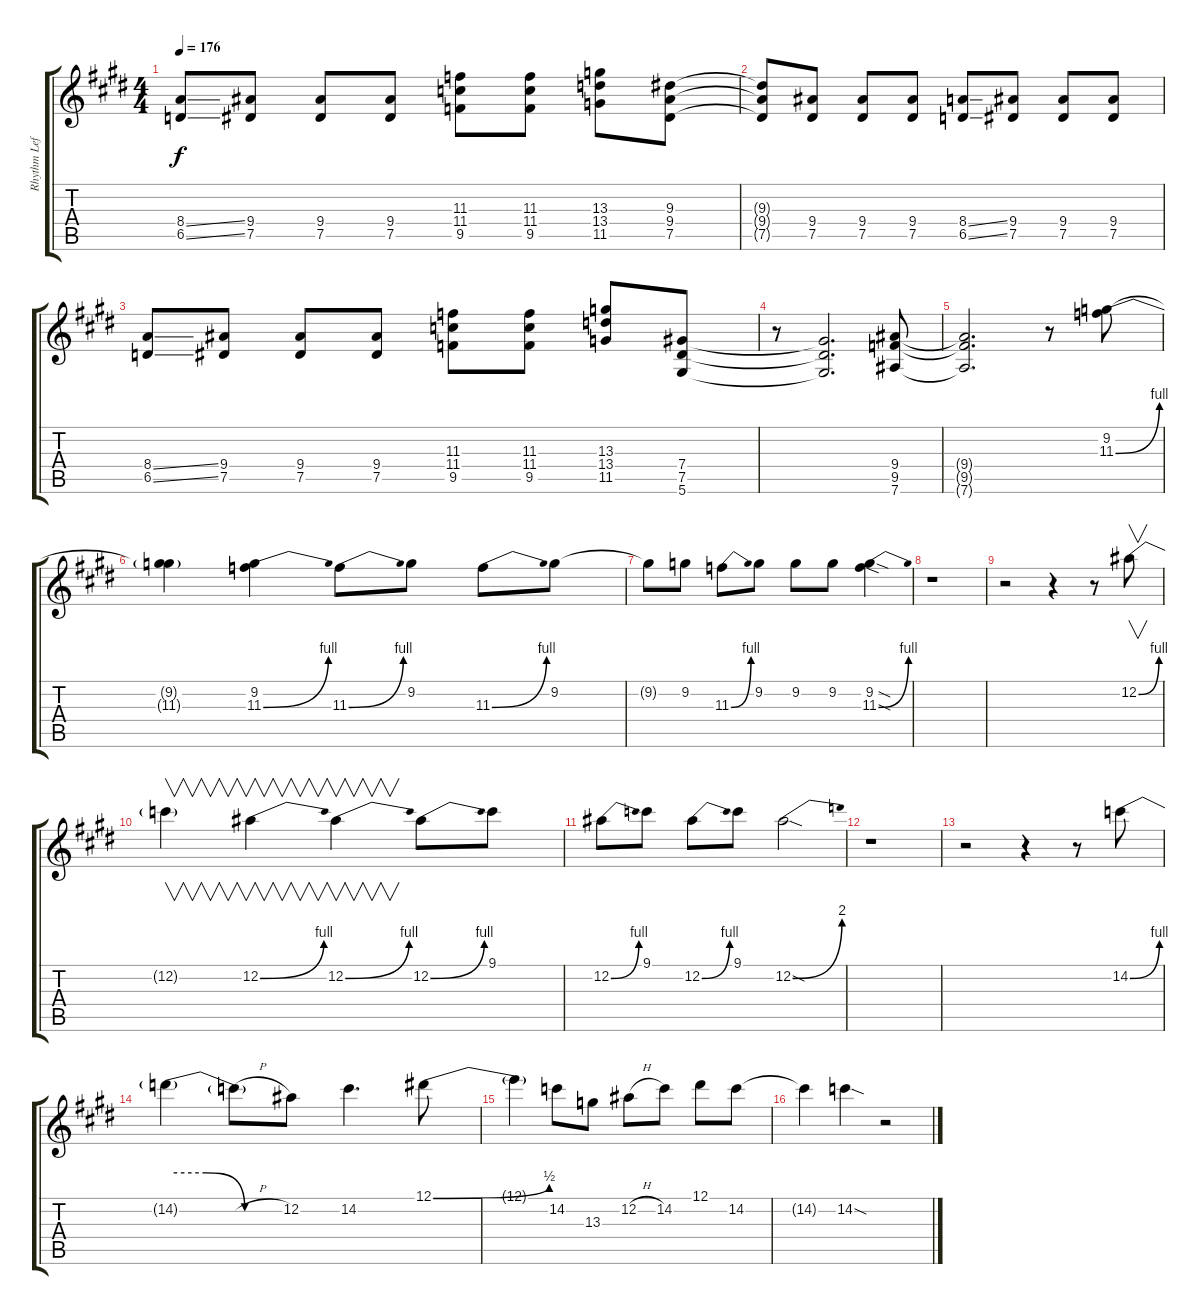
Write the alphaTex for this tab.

\track ("Rhythm Left" "Rhythm Lef") {instrument distortionguitar}
\staff {score tabs}
\tuning (Eb4 Bb3 Gb3 Db3 Ab2 Eb2) {hide}
\ts (4 4)
\tempo 176
\clef g2
\ks c#minor
(8.4{ss} 6.5{ss}).8{dy f} (9.4 7.5).8 (9.4 7.5).8 (9.4 7.5).8 (11.3 11.4 9.5).8 (11.3 11.4 9.5).8 (13.3 13.4 11.5).8 (9.3 9.4 7.5).8 |
(9.3{t} 9.4{t} 7.5{t}).8 (9.4 7.5).8 (9.4 7.5).8 (9.4 7.5).8 (8.4{ss} 6.5{ss}).8 (9.4 7.5).8 (9.4 7.5).8 (9.4 7.5).8 |
(8.4{ss} 6.5{ss}).8 (9.4 7.5).8 (9.4 7.5).8 (9.4 7.5).8 (11.3 11.4 9.5).8 (11.3 11.4 9.5).8 (13.3 13.4 11.5).8 (7.4 7.5 5.6).8 |
\ks e
r.8 (7.4{t} 7.5{t} 5.6{t}).2{d} (9.4 9.5 7.6).8 |
\ks c#minor
(9.4{t} 9.5{t} 7.6{t}).2{d} r.8 (9.2 11.3{be (bend 0 0 60 4)}).8 |
(9.2{t} 11.3{t}).4 (9.2 11.3{be (bend 0 0 60 4)}).4 11.3{be (bend 0 0 60 4)}.8 9.2.8 11.3{be (bend 0 0 60 4)}.8 9.2.8 |
9.2{t}.8 9.2.8 11.3{be (bend 0 0 60 4)}.8 9.2.8 9.2.8 9.2.8 (9.2{sod} 11.3{be (bend 0 0 60 4) sod}).4 |
\ks e
r.1 |
\ks c#minor
r.2 r.4 r.8 12.2{be (bend 0 0 60 4)}.8{v} |
12.2{t}.4{v} 12.2{be (bend 0 0 60 4)}.4{v} 12.2{be (bend 0 0 60 4)}.4{v} 12.2{be (bend 0 0 60 4)}.8 9.1.8 |
12.2{be (bend 0 0 60 4)}.8 9.1.8 12.2{be (bend 0 0 60 4)}.8 9.1.8 12.2{be (bend 0 0 60 8) sod}.2 |
\ks e
r.1 |
\ks c#minor
r.2 r.4 r.8 14.2{be (bend 0 0 60 4)}.8 |
14.2{be (custom 0 4 20 4 40 0 60 0) t}.4 14.2{h t}.8 12.2.8 14.2.4{d} 12.1{be (bend 0 0 60 2)}.8 |
12.1{t}.4 14.2.8 13.3.8 12.2{h}.8 14.2.8 12.1.8 14.2.8 |
\ks e
14.2{t}.4 14.2{sod}.4 r.2
